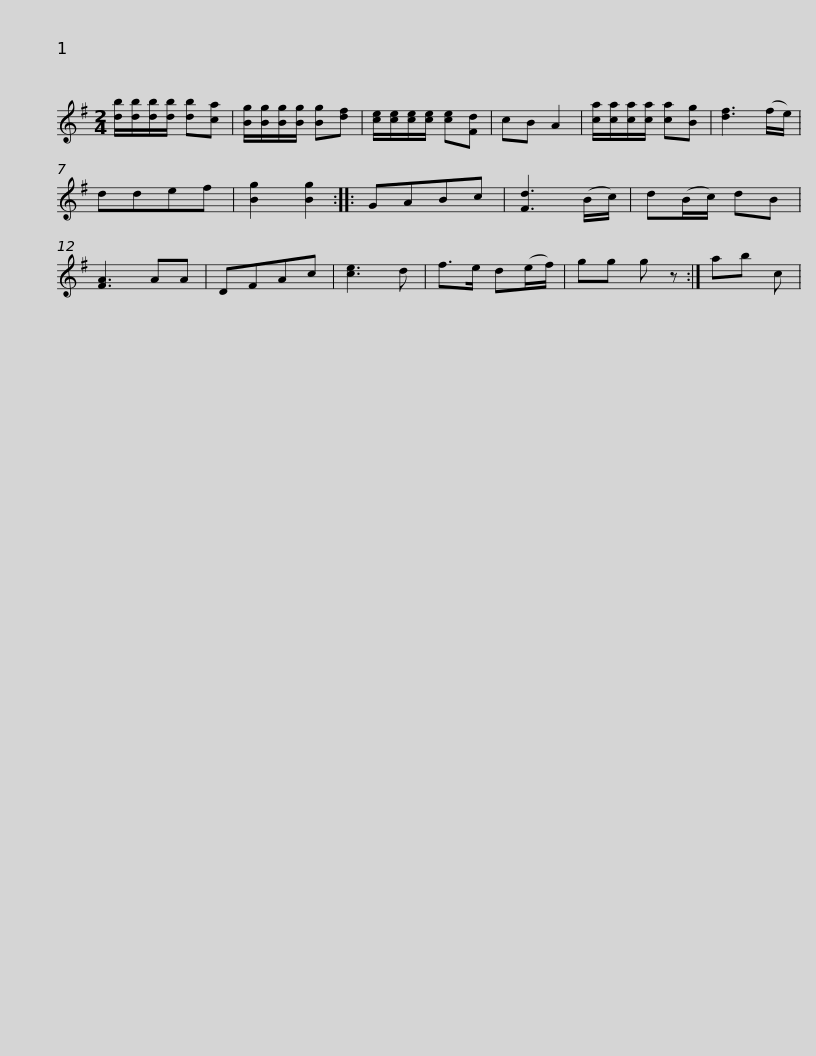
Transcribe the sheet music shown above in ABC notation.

X:1
L:1/8
M:2/4
I:linebreak $
K:G
V:1 treble
V:1
 [db]/[db]/[db]/[db]/ [db][ca] | [Bg]/[Bg]/[Bg]/[Bg]/ [Bg][df] | [ce]/[ce]/[ce]/[ce]/ [ce][Fd] | cB A2 | [ca]/[ca]/[ca]/[ca]/ [ca][Bg] | %5
 [df]3 (f/e/) | ddef | [Bg]2 [Bg]2 ::$ GABc | [Fd]3 (B/c/) | %10
 d(B/c/) dB | [FA]3 AA | DFAc | [ce]3 d | f>e d(e/f/) | %15
 gg g z :| ab c | %17
